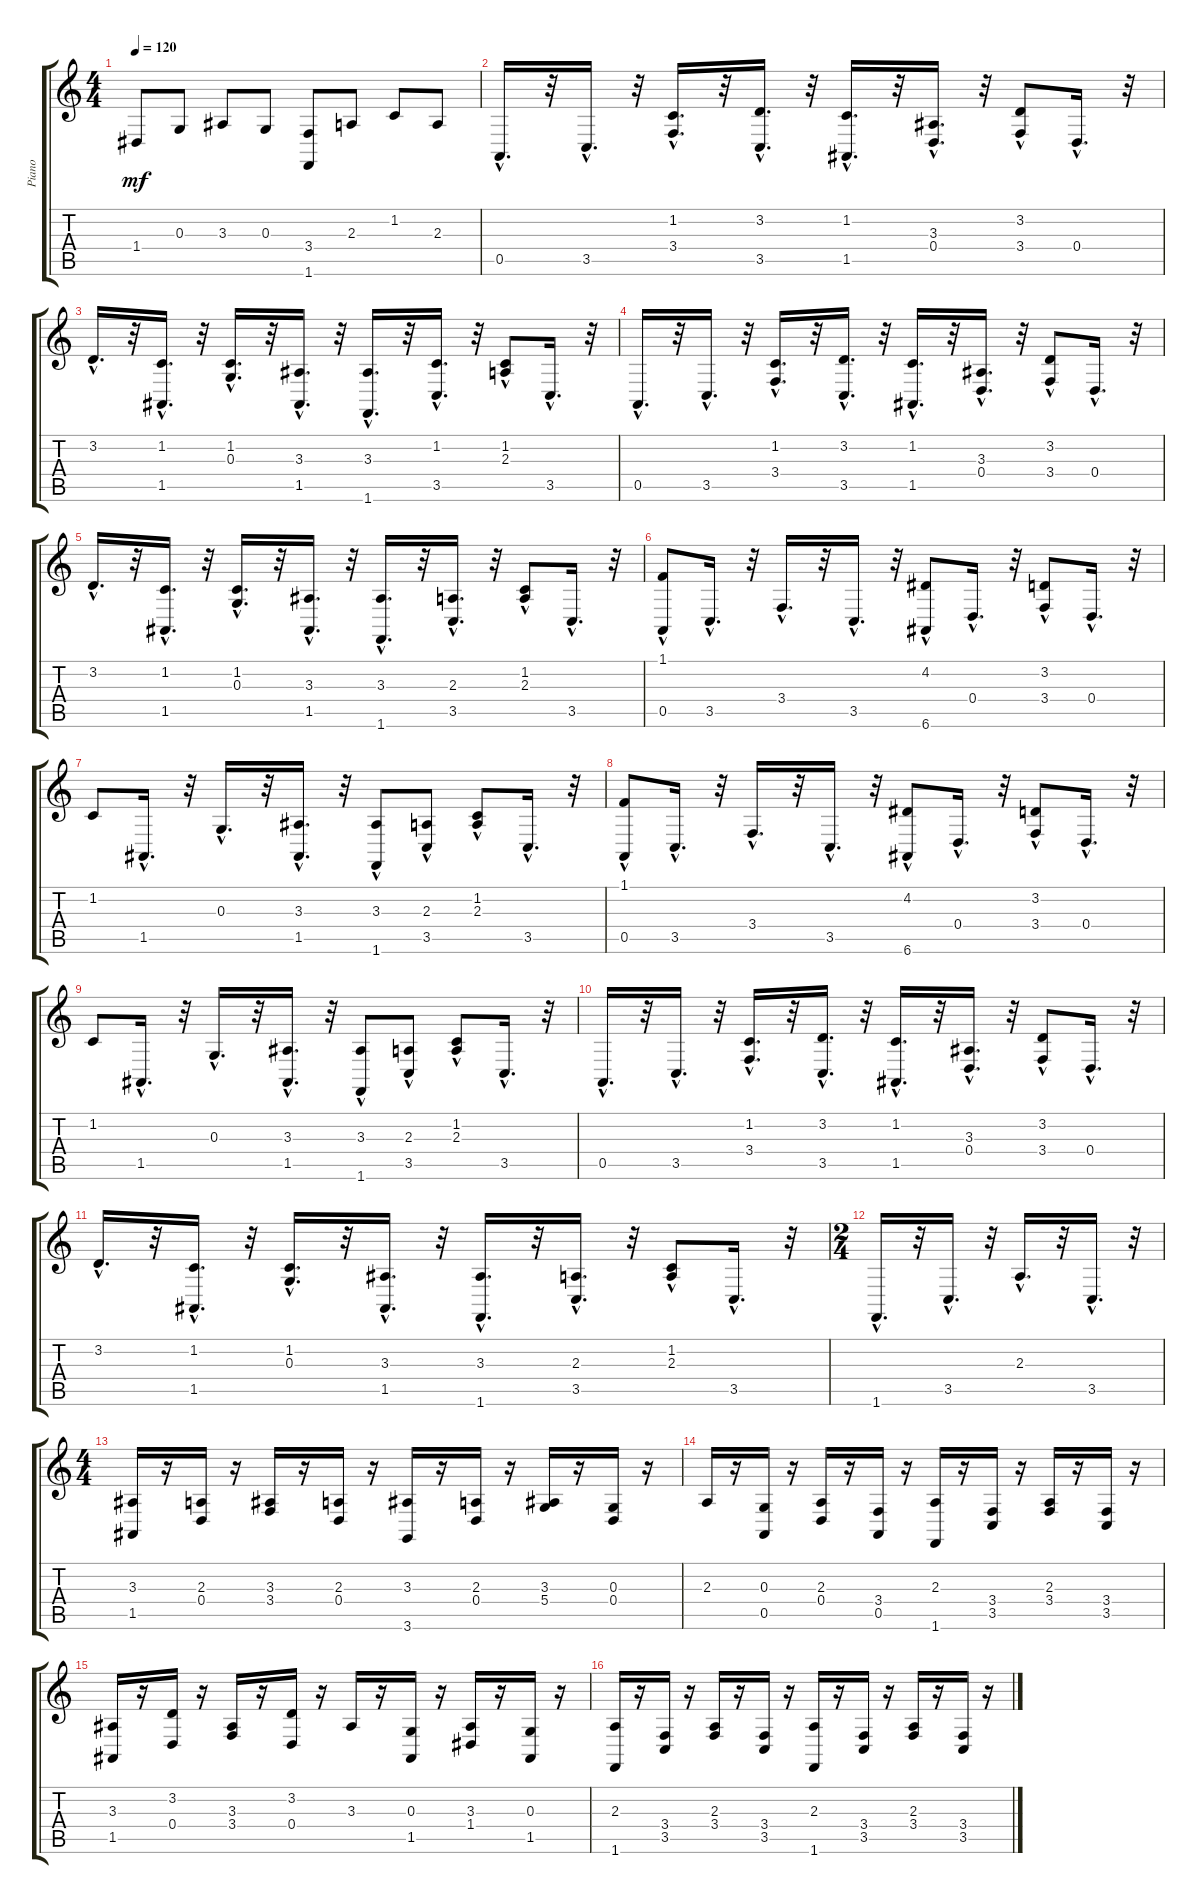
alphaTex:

\track ("Piano" "Piano") {instrument electricpiano1}
\staff {score tabs}
\tuning (E4 B3 G3 D3 A2 E2) {hide}
\ts (4 4)
\tempo 120
\clef g2
\ks c
1.4.8{dy mf} 0.3.8 3.3.8 0.3.8 (3.4 1.6).8 2.3.8 1.2.8 2.3.8 |
0.5{hac}.16{d} r.32 3.5{hac}.16{d} r.32 (1.2{hac} 3.4{hac}).16{d} r.32 (3.2{hac} 3.5{hac}).16{d} r.32 (1.2{hac} 1.5{hac}).16{d} r.32 (3.3{hac} 0.4{hac}).16{d} r.32 (3.2{hac} 3.4{hac}).8 0.4{hac}.16{d} r.32 |
3.2{hac}.16{d} r.32 (1.2{hac} 1.5{hac}).16{d} r.32 (1.2{hac} 0.3{hac}).16{d} r.32 (3.3{hac} 1.5{hac}).16{d} r.32 (3.3{hac} 1.6{hac}).16{d} r.32 (1.2{hac} 3.5{hac}).16{d} r.32 (1.2{hac} 2.3{hac}).8 3.5{hac}.16{d} r.32 |
0.5{hac}.16{d} r.32 3.5{hac}.16{d} r.32 (1.2{hac} 3.4{hac}).16{d} r.32 (3.2{hac} 3.5{hac}).16{d} r.32 (1.2{hac} 1.5{hac}).16{d} r.32 (3.3{hac} 0.4{hac}).16{d} r.32 (3.2{hac} 3.4{hac}).8 0.4{hac}.16{d} r.32 |
3.2{hac}.16{d} r.32 (1.2{hac} 1.5{hac}).16{d} r.32 (1.2{hac} 0.3{hac}).16{d} r.32 (3.3{hac} 1.5{hac}).16{d} r.32 (3.3{hac} 1.6{hac}).16{d} r.32 (2.3{hac} 3.5{hac}).16{d} r.32 (1.2{hac} 2.3{hac}).8 3.5{hac}.16{d} r.32 |
(1.1{hac} 0.5{hac}).8 3.5{hac}.16{d} r.32 3.4{hac}.16{d} r.32 3.5{hac}.16{d} r.32 (4.2 6.6{hac}).8 0.4{hac}.16{d} r.32 (3.2 3.4{hac}).8 0.4{hac}.16{d} r.32 |
1.2.8 1.5{hac}.16{d} r.32 0.3{hac}.16{d} r.32 (3.3{hac} 1.5{hac}).16{d} r.32 (3.3 1.6{hac}).8 (2.3 3.5{hac}).8 (1.2{hac} 2.3{hac}).8 3.5{hac}.16{d} r.32 |
(1.1{hac} 0.5{hac}).8 3.5{hac}.16{d} r.32 3.4{hac}.16{d} r.32 3.5{hac}.16{d} r.32 (4.2 6.6{hac}).8 0.4{hac}.16{d} r.32 (3.2 3.4{hac}).8 0.4{hac}.16{d} r.32 |
1.2.8 1.5{hac}.16{d} r.32 0.3{hac}.16{d} r.32 (3.3{hac} 1.5{hac}).16{d} r.32 (3.3 1.6{hac}).8 (2.3 3.5{hac}).8 (1.2{hac} 2.3{hac}).8 3.5{hac}.16{d} r.32 |
0.5{hac}.16{d} r.32 3.5{hac}.16{d} r.32 (1.2{hac} 3.4{hac}).16{d} r.32 (3.2{hac} 3.5{hac}).16{d} r.32 (1.2{hac} 1.5{hac}).16{d} r.32 (3.3{hac} 0.4{hac}).16{d} r.32 (3.2{hac} 3.4{hac}).8 0.4{hac}.16{d} r.32 |
3.2{hac}.16{d} r.32 (1.2{hac} 1.5{hac}).16{d} r.32 (1.2{hac} 0.3{hac}).16{d} r.32 (3.3{hac} 1.5{hac}).16{d} r.32 (3.3{hac} 1.6{hac}).16{d} r.32 (2.3{hac} 3.5{hac}).16{d} r.32 (1.2 2.3{hac}).8 3.5{hac}.16{d} r.32 |
\ts (2 4)
1.6{hac}.16{d} r.32 3.5{hac}.16{d} r.32 2.3{hac}.16{d} r.32 3.5{hac}.16{d} r.32 |
\ts (4 4)
(3.3 1.5).16 r.16 (2.3 0.4).16 r.16 (3.3 3.4).16 r.16 (2.3 0.4).16 r.16 (3.3 3.6).16 r.16 (2.3 0.4).16 r.16 (3.3 5.4).16 r.16 (0.3 0.4).16 r.16 |
2.3.16 r.16 (0.3 0.5).16 r.16 (2.3 0.4).16 r.16 (3.4 0.5).16 r.16 (2.3 1.6).16 r.16 (3.4 3.5).16 r.16 (2.3 3.4).16 r.16 (3.4 3.5).16 r.16 |
(3.3 1.5).16 r.16 (3.2 0.4).16 r.16 (3.3 3.4).16 r.16 (3.2 0.4).16 r.16 3.3.16 r.16 (0.3 1.5).16 r.16 (3.3 1.4).16 r.16 (0.3 1.5).16 r.16 |
(2.3 1.6).16 r.16 (3.4 3.5).16 r.16 (2.3 3.4).16 r.16 (3.4 3.5).16 r.16 (2.3 1.6).16 r.16 (3.4 3.5).16 r.16 (2.3 3.4).16 r.16 (3.4 3.5).16 r.16
